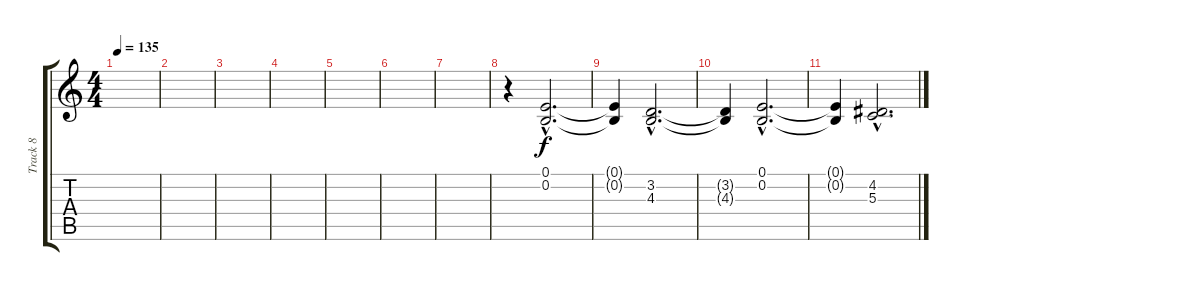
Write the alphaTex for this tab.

\track ("Track 8" "Track 8") {instrument timpani}
\staff {score tabs}
\tuning (E4 B3 G3 D3 A2 E2) {hide}
\ts (4 4)
\tempo 135
\clef g2
\ks c
|
|
|
|
|
|
|
r.4{instrument choiraahs} (0.1{hac} 0.2{hac}).2{d} |
(0.1{t} 0.2{t}).4 (3.2{hac} 4.3{hac}).2{d} |
(3.2{t} 4.3{t}).4 (0.1{hac} 0.2{hac}).2{d} |
(0.1{t} 0.2{t}).4 (4.2{hac} 5.3{hac}).2{d}
